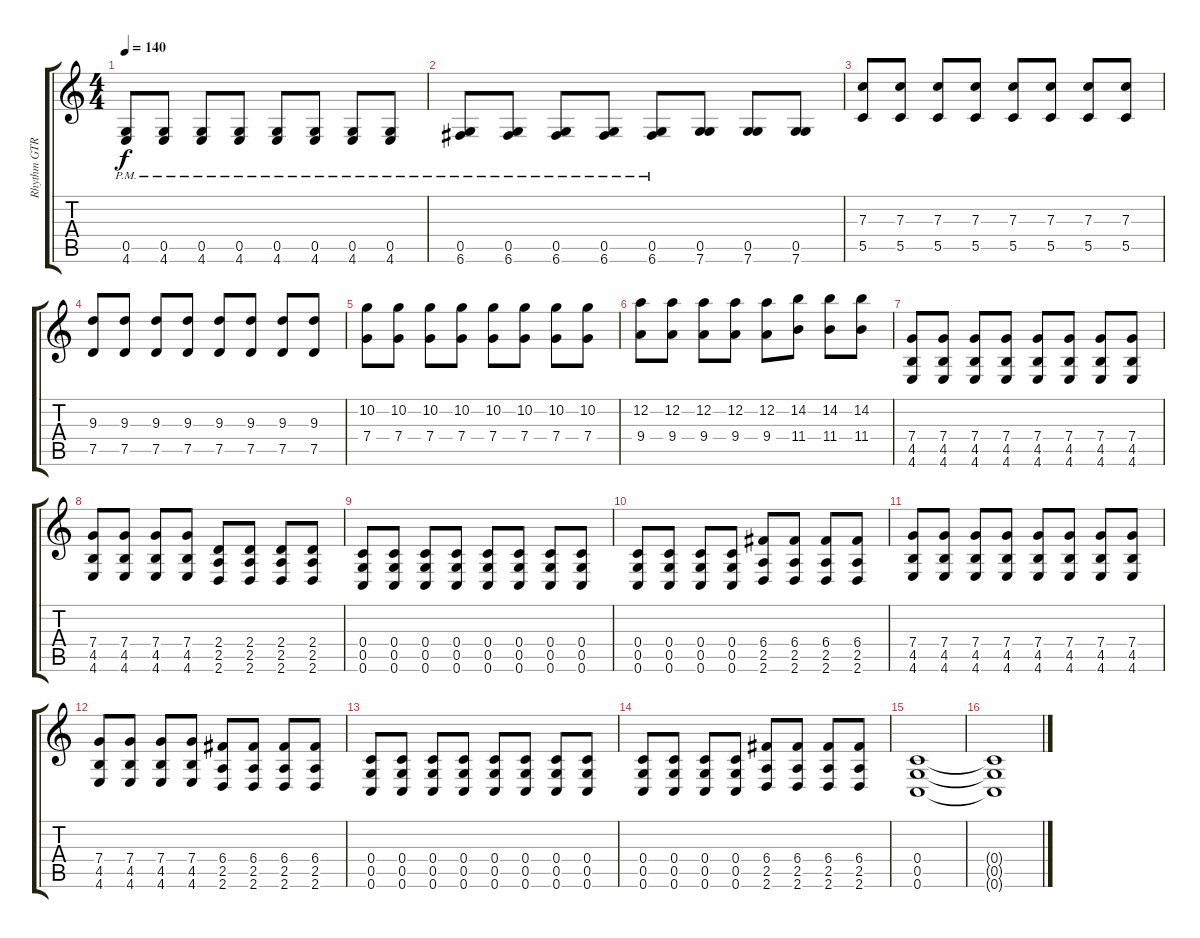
\track ("Rhythm GTR L" "Rhythm GTR") {instrument overdrivenguitar}
\staff {score tabs}
\tuning (D4 A3 F3 C3 G2 C2) {hide}
\ts (4 4)
\tempo 140
\clef g2
\ks c
(0.5{pm} 4.6{pm}).8{dy f} (0.5{pm} 4.6{pm}).8 (0.5{pm} 4.6{pm}).8 (0.5{pm} 4.6{pm}).8 (0.5{pm} 4.6{pm}).8 (0.5{pm} 4.6{pm}).8 (0.5{pm} 4.6{pm}).8 (0.5{pm} 4.6{pm}).8 |
(0.5{pm} 6.6{pm}).8 (0.5{pm} 6.6{pm}).8 (0.5{pm} 6.6{pm}).8 (0.5{pm} 6.6{pm}).8 (0.5{pm} 6.6{pm}).8 (0.5 7.6).8 (0.5 7.6).8 (0.5 7.6).8 |
(7.3 5.5).8 (7.3 5.5).8 (7.3 5.5).8 (7.3 5.5).8 (7.3 5.5).8 (7.3 5.5).8 (7.3 5.5).8 (7.3 5.5).8 |
(9.3 7.5).8 (9.3 7.5).8 (9.3 7.5).8 (9.3 7.5).8 (9.3 7.5).8 (9.3 7.5).8 (9.3 7.5).8 (9.3 7.5).8 |
(10.2 7.4).8 (10.2 7.4).8 (10.2 7.4).8 (10.2 7.4).8 (10.2 7.4).8 (10.2 7.4).8 (10.2 7.4).8 (10.2 7.4).8 |
(12.2 9.4).8 (12.2 9.4).8 (12.2 9.4).8 (12.2 9.4).8 (12.2 9.4).8 (14.2 11.4).8 (14.2 11.4).8 (14.2 11.4).8 |
(7.4 4.5 4.6).8 (7.4 4.5 4.6).8 (7.4 4.5 4.6).8 (7.4 4.5 4.6).8 (7.4 4.5 4.6).8 (7.4 4.5 4.6).8 (7.4 4.5 4.6).8 (7.4 4.5 4.6).8 |
(7.4 4.5 4.6).8 (7.4 4.5 4.6).8 (7.4 4.5 4.6).8 (7.4 4.5 4.6).8 (2.4 2.5 2.6).8 (2.4 2.5 2.6).8 (2.4 2.5 2.6).8 (2.4 2.5 2.6).8 |
(0.4 0.5 0.6).8 (0.4 0.5 0.6).8 (0.4 0.5 0.6).8 (0.4 0.5 0.6).8 (0.4 0.5 0.6).8 (0.4 0.5 0.6).8 (0.4 0.5 0.6).8 (0.4 0.5 0.6).8 |
(0.4 0.5 0.6).8 (0.4 0.5 0.6).8 (0.4 0.5 0.6).8 (0.4 0.5 0.6).8 (6.4 2.5 2.6).8 (6.4 2.5 2.6).8 (6.4 2.5 2.6).8 (6.4 2.5 2.6).8 |
(7.4 4.5 4.6).8 (7.4 4.5 4.6).8 (7.4 4.5 4.6).8 (7.4 4.5 4.6).8 (7.4 4.5 4.6).8 (7.4 4.5 4.6).8 (7.4 4.5 4.6).8 (7.4 4.5 4.6).8 |
(7.4 4.5 4.6).8 (7.4 4.5 4.6).8 (7.4 4.5 4.6).8 (7.4 4.5 4.6).8 (6.4 2.5 2.6).8 (6.4 2.5 2.6).8 (6.4 2.5 2.6).8 (6.4 2.5 2.6).8 |
(0.4 0.5 0.6).8 (0.4 0.5 0.6).8 (0.4 0.5 0.6).8 (0.4 0.5 0.6).8 (0.4 0.5 0.6).8 (0.4 0.5 0.6).8 (0.4 0.5 0.6).8 (0.4 0.5 0.6).8 |
(0.4 0.5 0.6).8 (0.4 0.5 0.6).8 (0.4 0.5 0.6).8 (0.4 0.5 0.6).8 (6.4 2.5 2.6).8 (6.4 2.5 2.6).8 (6.4 2.5 2.6).8 (6.4 2.5 2.6).8 |
(0.4 0.5 0.6).1 |
(0.4{t} 0.5{t} 0.6{t}).1
